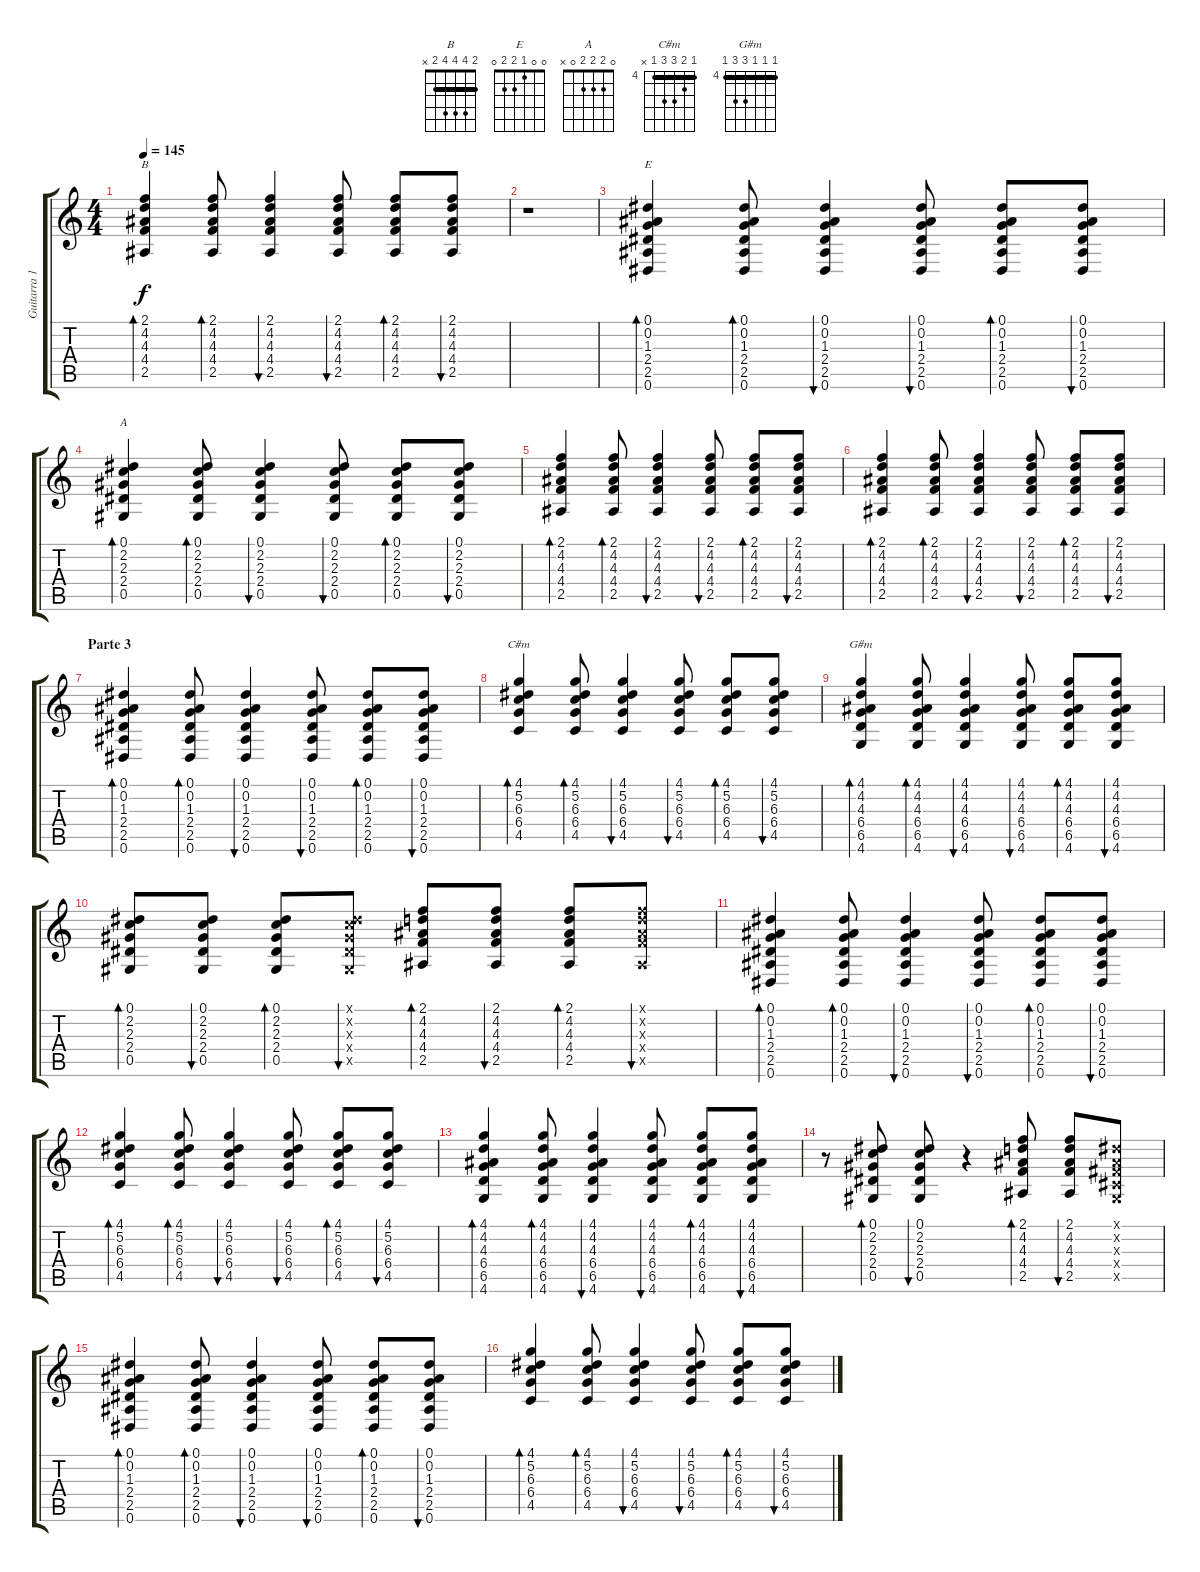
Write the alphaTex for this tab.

\track ("Guitarra 1" "Guitarra 1") {instrument acousticguitarsteel}
\staff {score tabs}
\tuning (Eb4 Bb3 Gb3 Db3 Ab2 Eb2) {hide}
\chord ("B" 2 4 4 4 2 x) {barre 2}
\chord ("E" 0 0 1 2 2 0)
\chord ("A" 0 2 2 2 0 x)
\chord ("C#m" 4 5 6 6 4 x) {firstfret 4 barre 4}
\chord ("G#m" 4 4 4 6 6 4) {firstfret 4 barre 4}
\ts (4 4)
\tempo 145
\clef g2
\ks c
(2.1 4.2 4.3 4.4 2.5).4{bd 60 ch "B" dy f} (2.1 4.2 4.3 4.4 2.5).8{bd 60} (2.1 4.2 4.3 4.4 2.5).4{bu 60} (2.1 4.2 4.3 4.4 2.5).8{bu 60} (2.1 4.2 4.3 4.4 2.5).8{bd 60} (2.1 4.2 4.3 4.4 2.5).8{bu 60} |
r.1 |
(0.1 0.2 1.3 2.4 2.5 0.6).4{bd 60 ch "E"} (0.1 0.2 1.3 2.4 2.5 0.6).8{bd 60} (0.1 0.2 1.3 2.4 2.5 0.6).4{bu 60} (0.1 0.2 1.3 2.4 2.5 0.6).8{bu 60} (0.1 0.2 1.3 2.4 2.5 0.6).8{bd 60} (0.1 0.2 1.3 2.4 2.5 0.6).8{bu 60} |
(0.1 2.2 2.3 2.4 0.5).4{bd 60 ch "A"} (0.1 2.2 2.3 2.4 0.5).8{bd 60} (0.1 2.2 2.3 2.4 0.5).4{bu 60} (0.1 2.2 2.3 2.4 0.5).8{bu 60} (0.1 2.2 2.3 2.4 0.5).8{bd 60} (0.1 2.2 2.3 2.4 0.5).8{bu 60} |
(2.1 4.2 4.3 4.4 2.5).4{bd 60} (2.1 4.2 4.3 4.4 2.5).8{bd 60} (2.1 4.2 4.3 4.4 2.5).4{bu 60} (2.1 4.2 4.3 4.4 2.5).8{bu 60} (2.1 4.2 4.3 4.4 2.5).8{bd 60} (2.1 4.2 4.3 4.4 2.5).8{bu 60} |
(2.1 4.2 4.3 4.4 2.5).4{bd 60} (2.1 4.2 4.3 4.4 2.5).8{bd 60} (2.1 4.2 4.3 4.4 2.5).4{bu 60} (2.1 4.2 4.3 4.4 2.5).8{bu 60} (2.1 4.2 4.3 4.4 2.5).8{bd 60} (2.1 4.2 4.3 4.4 2.5).8{bu 60} |
\section ("" "Parte 3")
(0.1 0.2 1.3 2.4 2.5 0.6).4{bd 60} (0.1 0.2 1.3 2.4 2.5 0.6).8{bd 60} (0.1 0.2 1.3 2.4 2.5 0.6).4{bu 60} (0.1 0.2 1.3 2.4 2.5 0.6).8{bu 60} (0.1 0.2 1.3 2.4 2.5 0.6).8{bd 60} (0.1 0.2 1.3 2.4 2.5 0.6).8{bu 60} |
(4.1 5.2 6.3 6.4 4.5).4{bd 60 ch "C#m"} (4.1 5.2 6.3 6.4 4.5).8{bd 60} (4.1 5.2 6.3 6.4 4.5).4{bu 60} (4.1 5.2 6.3 6.4 4.5).8{bu 60} (4.1 5.2 6.3 6.4 4.5).8{bd 60} (4.1 5.2 6.3 6.4 4.5).8{bu 60} |
(4.1 4.2 4.3 6.4 6.5 4.6).4{bd 60 ch "G#m"} (4.1 4.2 4.3 6.4 6.5 4.6).8{bd 60} (4.1 4.2 4.3 6.4 6.5 4.6).4{bu 60} (4.1 4.2 4.3 6.4 6.5 4.6).8{bu 60} (4.1 4.2 4.3 6.4 6.5 4.6).8{bd 60} (4.1 4.2 4.3 6.4 6.5 4.6).8{bu 60} |
(0.1 2.2 2.3 2.4 0.5).8{bd 60} (0.1 2.2 2.3 2.4 0.5).8{bu 60} (0.1 2.2 2.3 2.4 0.5).8{bd 60} (0.1{x} 2.2{x} 2.3{x} 2.4{x} 0.5{x}).8{bu 60} (2.1 4.2 4.3 4.4 2.5).8{bd 60} (2.1 4.2 4.3 4.4 2.5).8{bu 60} (2.1 4.2 4.3 4.4 2.5).8{bd 60} (2.1{x} 4.2{x} 4.3{x} 4.4{x} 2.5{x}).8{bu 60} |
(0.1 0.2 1.3 2.4 2.5 0.6).4{bd 60} (0.1 0.2 1.3 2.4 2.5 0.6).8{bd 60} (0.1 0.2 1.3 2.4 2.5 0.6).4{bu 60} (0.1 0.2 1.3 2.4 2.5 0.6).8{bu 60} (0.1 0.2 1.3 2.4 2.5 0.6).8{bd 60} (0.1 0.2 1.3 2.4 2.5 0.6).8{bu 60} |
(4.1 5.2 6.3 6.4 4.5).4{bd 60} (4.1 5.2 6.3 6.4 4.5).8{bd 60} (4.1 5.2 6.3 6.4 4.5).4{bu 60} (4.1 5.2 6.3 6.4 4.5).8{bu 60} (4.1 5.2 6.3 6.4 4.5).8{bd 60} (4.1 5.2 6.3 6.4 4.5).8{bu 60} |
(4.1 4.2 4.3 6.4 6.5 4.6).4{bd 60} (4.1 4.2 4.3 6.4 6.5 4.6).8{bd 60} (4.1 4.2 4.3 6.4 6.5 4.6).4{bu 60} (4.1 4.2 4.3 6.4 6.5 4.6).8{bu 60} (4.1 4.2 4.3 6.4 6.5 4.6).8{bd 60} (4.1 4.2 4.3 6.4 6.5 4.6).8{bu 60} |
r.8 (0.1 2.2 2.3 2.4 0.5).8{bd 60} (0.1 2.2 2.3 2.4 0.5).8{bu 60} r.4 (2.1 4.2 4.3 4.4 2.5).8{bd 60} (2.1 4.2 4.3 4.4 2.5).8{bu 60} (0.1{x} 0.2{x} 0.3{x} 0.4{x} 0.5{x}).8 |
(0.1 0.2 1.3 2.4 2.5 0.6).4{bd 60} (0.1 0.2 1.3 2.4 2.5 0.6).8{bd 60} (0.1 0.2 1.3 2.4 2.5 0.6).4{bu 60} (0.1 0.2 1.3 2.4 2.5 0.6).8{bu 60} (0.1 0.2 1.3 2.4 2.5 0.6).8{bd 60} (0.1 0.2 1.3 2.4 2.5 0.6).8{bu 60} |
(4.1 5.2 6.3 6.4 4.5).4{bd 60} (4.1 5.2 6.3 6.4 4.5).8{bd 60} (4.1 5.2 6.3 6.4 4.5).4{bu 60} (4.1 5.2 6.3 6.4 4.5).8{bu 60} (4.1 5.2 6.3 6.4 4.5).8{bd 60} (4.1 5.2 6.3 6.4 4.5).8{bu 60}
